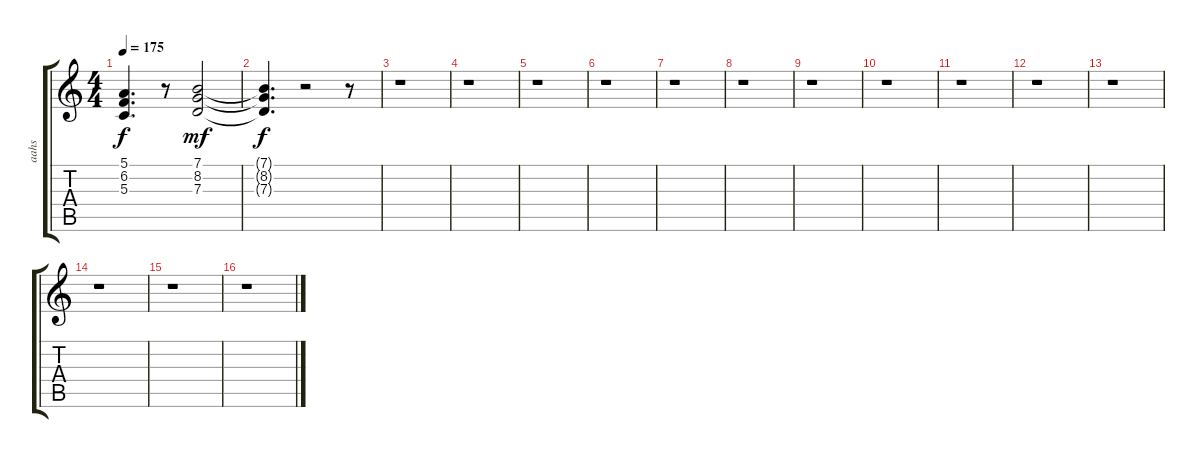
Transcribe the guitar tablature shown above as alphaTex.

\track ("aahs" "aahs") {instrument choiraahs}
\staff {score tabs}
\tuning (E4 B3 G3 D3 A2 E2) {hide}
\ts (4 4)
\tempo 175
\clef g2
\ks c
(5.1{t} 6.2{t} 5.3{t}).4{d dy f} r.8 (7.1 8.2 7.3).2{dy mf} |
(7.1{t} 8.2{t} 7.3{t}).4{d dy f} r.2 r.8 |
r.1 |
r.1 |
r.1 |
r.1 |
r.1 |
r.1 |
r.1 |
r.1 |
r.1 |
r.1 |
r.1 |
r.1 |
r.1 |
r.1
